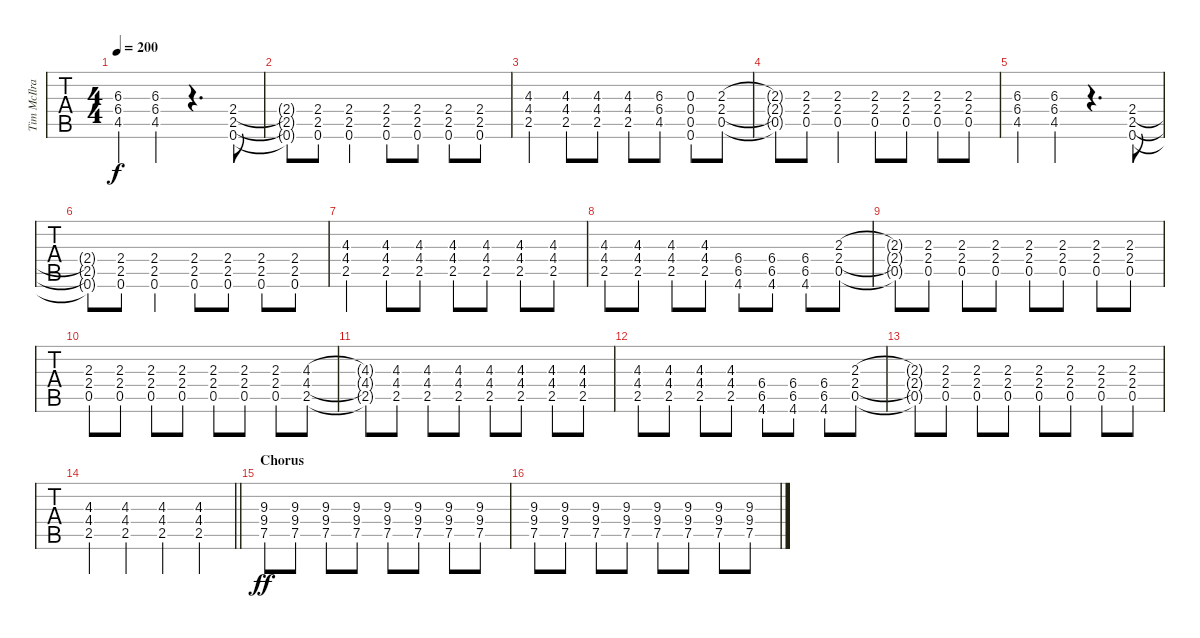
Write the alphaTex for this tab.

\track ("Tim McIlrath - Guitar One" "Tim McIlra") {instrument distortionguitar}
\staff {tabs}
\tuning (Eb4 Bb3 Gb3 Db3 Ab2 Eb2) {hide}
\ts (4 4)
\tempo 200
\clef g2
\ks c
(6.3 6.4 4.5).4{dy f} (6.3 6.4 4.5).4 r.4{d} (2.4 2.5 0.6).8 |
(2.4{t} 2.5{t} 0.6{t}).8 (2.4 2.5 0.6).8 (2.4 2.5 0.6).4 (2.4 2.5 0.6).8 (2.4 2.5 0.6).8 (2.4 2.5 0.6).8 (2.4 2.5 0.6).8 |
(4.3 4.4 2.5).4 (4.3 4.4 2.5).8 (4.3 4.4 2.5).8 (4.3 4.4 2.5).8 (6.3 6.4 4.5).8 (0.3 0.4 0.5 0.6).8 (2.3 2.4 0.5).8 |
(2.3{t} 2.4{t} 0.5{t}).8 (2.3 2.4 0.5).8 (2.3 2.4 0.5).4 (2.3 2.4 0.5).8 (2.3 2.4 0.5).8 (2.3 2.4 0.5).8 (2.3 2.4 0.5).8 |
(6.3 6.4 4.5).4 (6.3 6.4 4.5).4 r.4{d} (2.4 2.5 0.6).8 |
(2.4{t} 2.5{t} 0.6{t}).8 (2.4 2.5 0.6).8 (2.4 2.5 0.6).4 (2.4 2.5 0.6).8 (2.4 2.5 0.6).8 (2.4 2.5 0.6).8 (2.4 2.5 0.6).8 |
(4.3 4.4 2.5).4 (4.3 4.4 2.5).8 (4.3 4.4 2.5).8 (4.3 4.4 2.5).8 (4.3 4.4 2.5).8 (4.3 4.4 2.5).8 (4.3 4.4 2.5).8 |
(4.3 4.4 2.5).8 (4.3 4.4 2.5).8 (4.3 4.4 2.5).8 (4.3 4.4 2.5).8 (6.4 6.5 4.6).8 (6.4 6.5 4.6).8 (6.4 6.5 4.6).8 (2.3 2.4 0.5).8 |
(2.3{t} 2.4{t} 0.5{t}).8 (2.3 2.4 0.5).8 (2.3 2.4 0.5).8 (2.3 2.4 0.5).8 (2.3 2.4 0.5).8 (2.3 2.4 0.5).8 (2.3 2.4 0.5).8 (2.3 2.4 0.5).8 |
(2.3 2.4 0.5).8 (2.3 2.4 0.5).8 (2.3 2.4 0.5).8 (2.3 2.4 0.5).8 (2.3 2.4 0.5).8 (2.3 2.4 0.5).8 (2.3 2.4 0.5).8 (4.3 4.4 2.5).8 |
(4.3{t} 4.4{t} 2.5{t}).8 (4.3 4.4 2.5).8 (4.3 4.4 2.5).8 (4.3 4.4 2.5).8 (4.3 4.4 2.5).8 (4.3 4.4 2.5).8 (4.3 4.4 2.5).8 (4.3 4.4 2.5).8 |
(4.3 4.4 2.5).8 (4.3 4.4 2.5).8 (4.3 4.4 2.5).8 (4.3 4.4 2.5).8 (6.4 6.5 4.6).8 (6.4 6.5 4.6).8 (6.4 6.5 4.6).8 (2.3 2.4 0.5).8 |
(2.3{t} 2.4{t} 0.5{t}).8 (2.3 2.4 0.5).8 (2.3 2.4 0.5).8 (2.3 2.4 0.5).8 (2.3 2.4 0.5).8 (2.3 2.4 0.5).8 (2.3 2.4 0.5).8 (2.3 2.4 0.5).8 |
\barLineRight lightlight
(4.3 4.4 2.5).4 (4.3 4.4 2.5).4 (4.3 4.4 2.5).4 (4.3 4.4 2.5).4 |
\section ("" "Chorus")
(9.3 9.4 7.5).8{dy ff volume 8 instrument distortionguitar} (9.3 9.4 7.5).8 (9.3 9.4 7.5).8 (9.3 9.4 7.5).8 (9.3 9.4 7.5).8 (9.3 9.4 7.5).8 (9.3 9.4 7.5).8 (9.3 9.4 7.5).8 |
(9.3 9.4 7.5).8 (9.3 9.4 7.5).8 (9.3 9.4 7.5).8 (9.3 9.4 7.5).8 (9.3 9.4 7.5).8 (9.3 9.4 7.5).8 (9.3 9.4 7.5).8 (9.3 9.4 7.5).8
